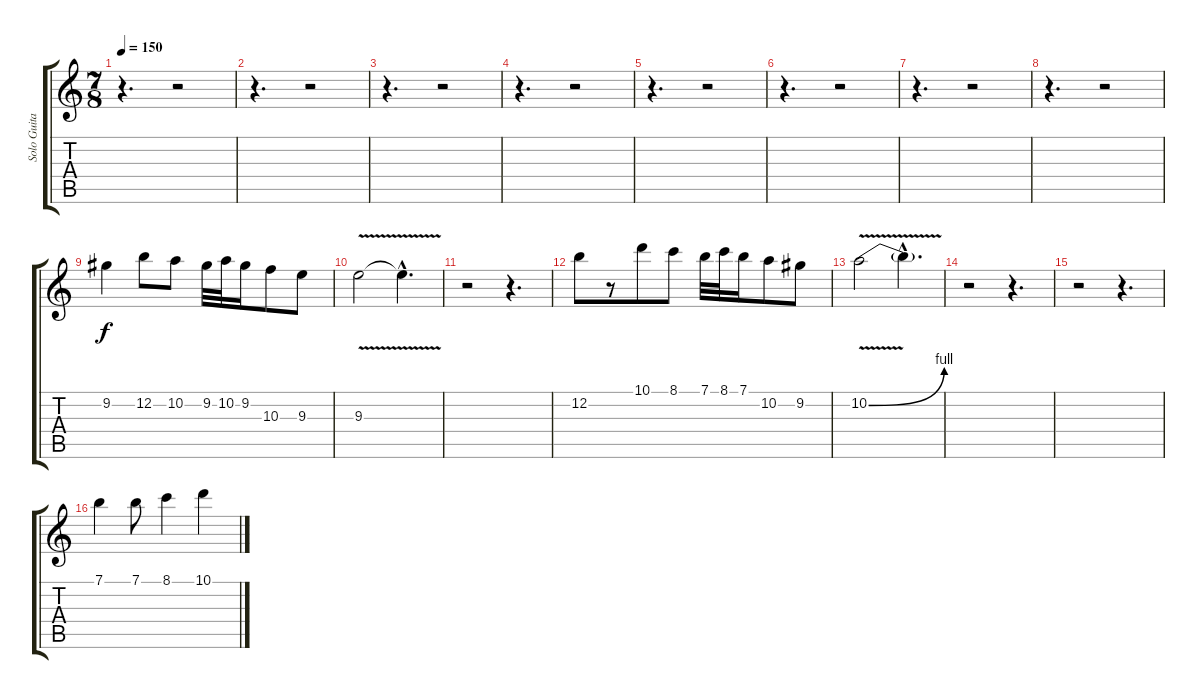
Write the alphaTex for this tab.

\track ("Solo Guitar" "Solo Guita") {instrument electricguitarclean}
\staff {score tabs}
\tuning (E4 B3 G3 D3 A2 E2) {hide}
\ts (7 8)
\tempo 150
\clef g2
\ks c
r.4{d dy f} r.2 |
r.4{d} r.2 |
r.4{d} r.2 |
r.4{d} r.2 |
r.4{d} r.2 |
r.4{d} r.2 |
r.4{d} r.2 |
r.4{d} r.2 |
9.2.4 12.2.8 10.2.8 9.2.32 10.2.32 9.2.16 10.3.8 9.3.8 |
9.3{v}.2 9.3{hac t}.4{d} |
r.2 r.4{d} |
12.2.8 r.8 10.1.8 8.1.8 7.1.32 8.1.32 7.1.16 10.2.8 9.2.8 |
10.2{be (bend 0 0 60 4) v}.2 10.2{hac t}.4{d} |
r.2 r.4{d} |
r.2 r.4{d} |
7.1.4 7.1.8 8.1.4 10.1.4
